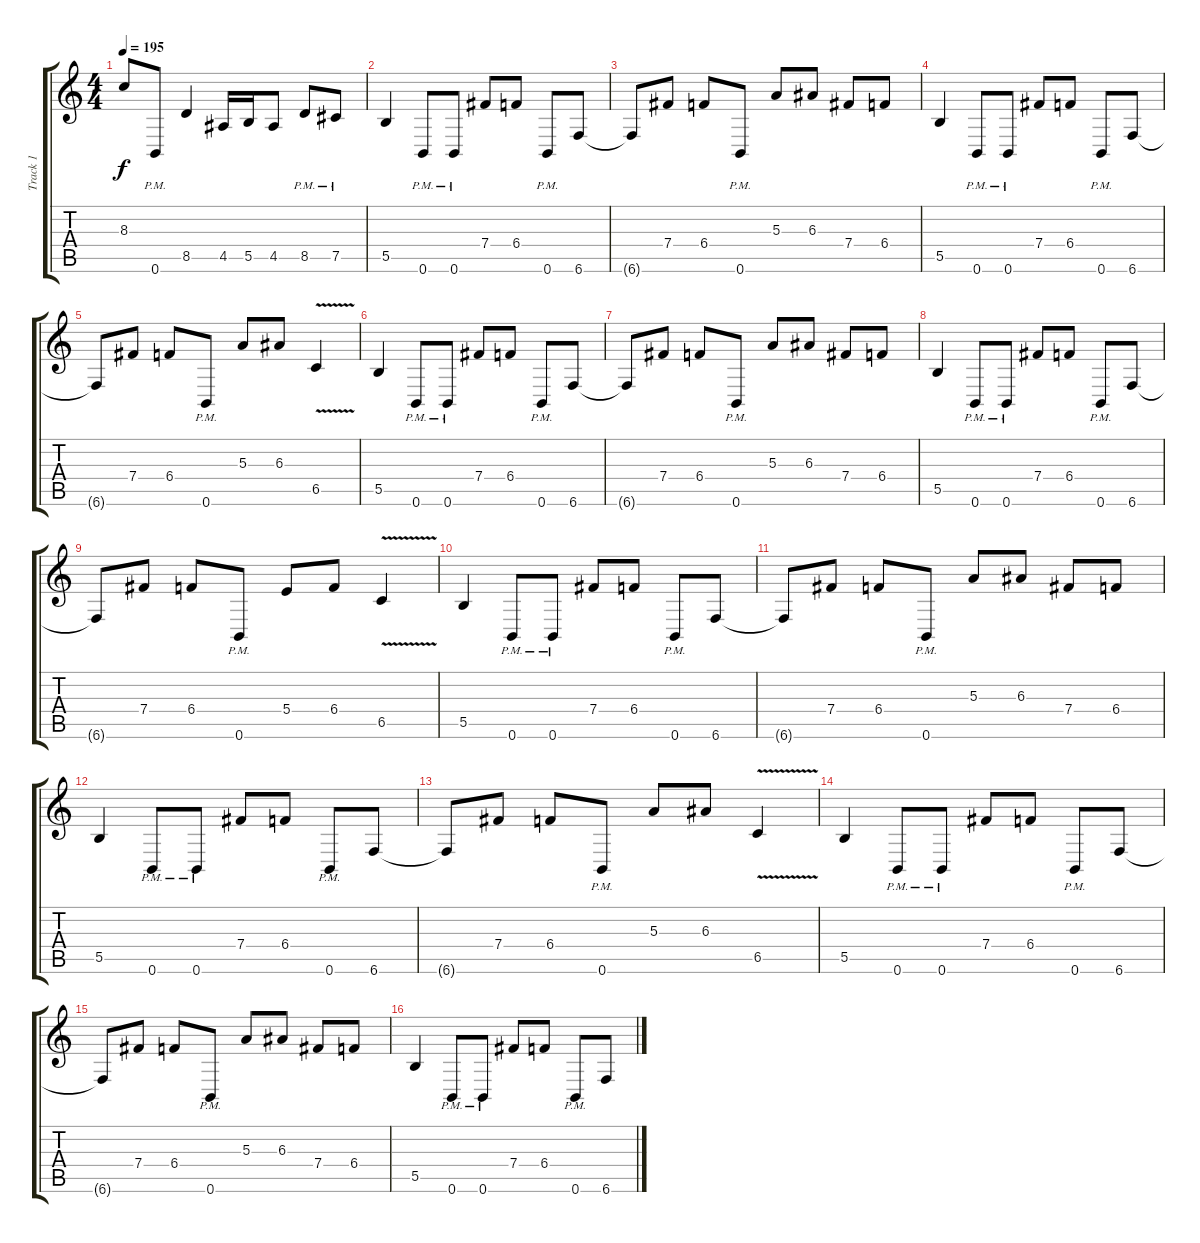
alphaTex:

\track ("Track 1" "Track 1") {instrument distortionguitar}
\staff {score tabs}
\tuning (Db4 Ab3 E3 B2 Gb2 B1) {hide}
\ts (4 4)
\tempo 195
\clef g2
\ks c
8.3.8{dy f} 0.6{pm}.8 8.5.4 4.5.16 5.5.16 4.5.8 8.5{pm}.8 7.5{pm}.8 |
5.5.4 0.6{pm}.8 0.6{pm}.8 7.4.8 6.4.8 0.6{pm}.8 6.6.8 |
6.6{t}.8 7.4.8 6.4.8 0.6{pm}.8 5.3.8 6.3.8 7.4.8 6.4.8 |
5.5.4 0.6{pm}.8 0.6{pm}.8 7.4.8 6.4.8 0.6{pm}.8 6.6.8 |
6.6{t}.8 7.4.8 6.4.8 0.6{pm}.8 5.3.8 6.3.8 6.5{v}.4 |
5.5.4 0.6{pm}.8 0.6{pm}.8 7.4.8 6.4.8 0.6{pm}.8 6.6.8 |
6.6{t}.8 7.4.8 6.4.8 0.6{pm}.8 5.3.8 6.3.8 7.4.8 6.4.8 |
5.5.4 0.6{pm}.8 0.6{pm}.8 7.4.8 6.4.8 0.6{pm}.8 6.6.8 |
6.6{t}.8 7.4.8 6.4.8 0.6{pm}.8 5.4.8 6.4.8 6.5{v}.4 |
5.5.4 0.6{pm}.8 0.6{pm}.8 7.4.8 6.4.8 0.6{pm}.8 6.6.8 |
6.6{t}.8 7.4.8 6.4.8 0.6{pm}.8 5.3.8 6.3.8 7.4.8 6.4.8 |
5.5.4 0.6{pm}.8 0.6{pm}.8 7.4.8 6.4.8 0.6{pm}.8 6.6.8 |
6.6{t}.8 7.4.8 6.4.8 0.6{pm}.8 5.3.8 6.3.8 6.5{v}.4 |
5.5.4 0.6{pm}.8 0.6{pm}.8 7.4.8 6.4.8 0.6{pm}.8 6.6.8 |
6.6{t}.8 7.4.8 6.4.8 0.6{pm}.8 5.3.8 6.3.8 7.4.8 6.4.8 |
5.5.4 0.6{pm}.8 0.6{pm}.8 7.4.8 6.4.8 0.6{pm}.8 6.6.8
